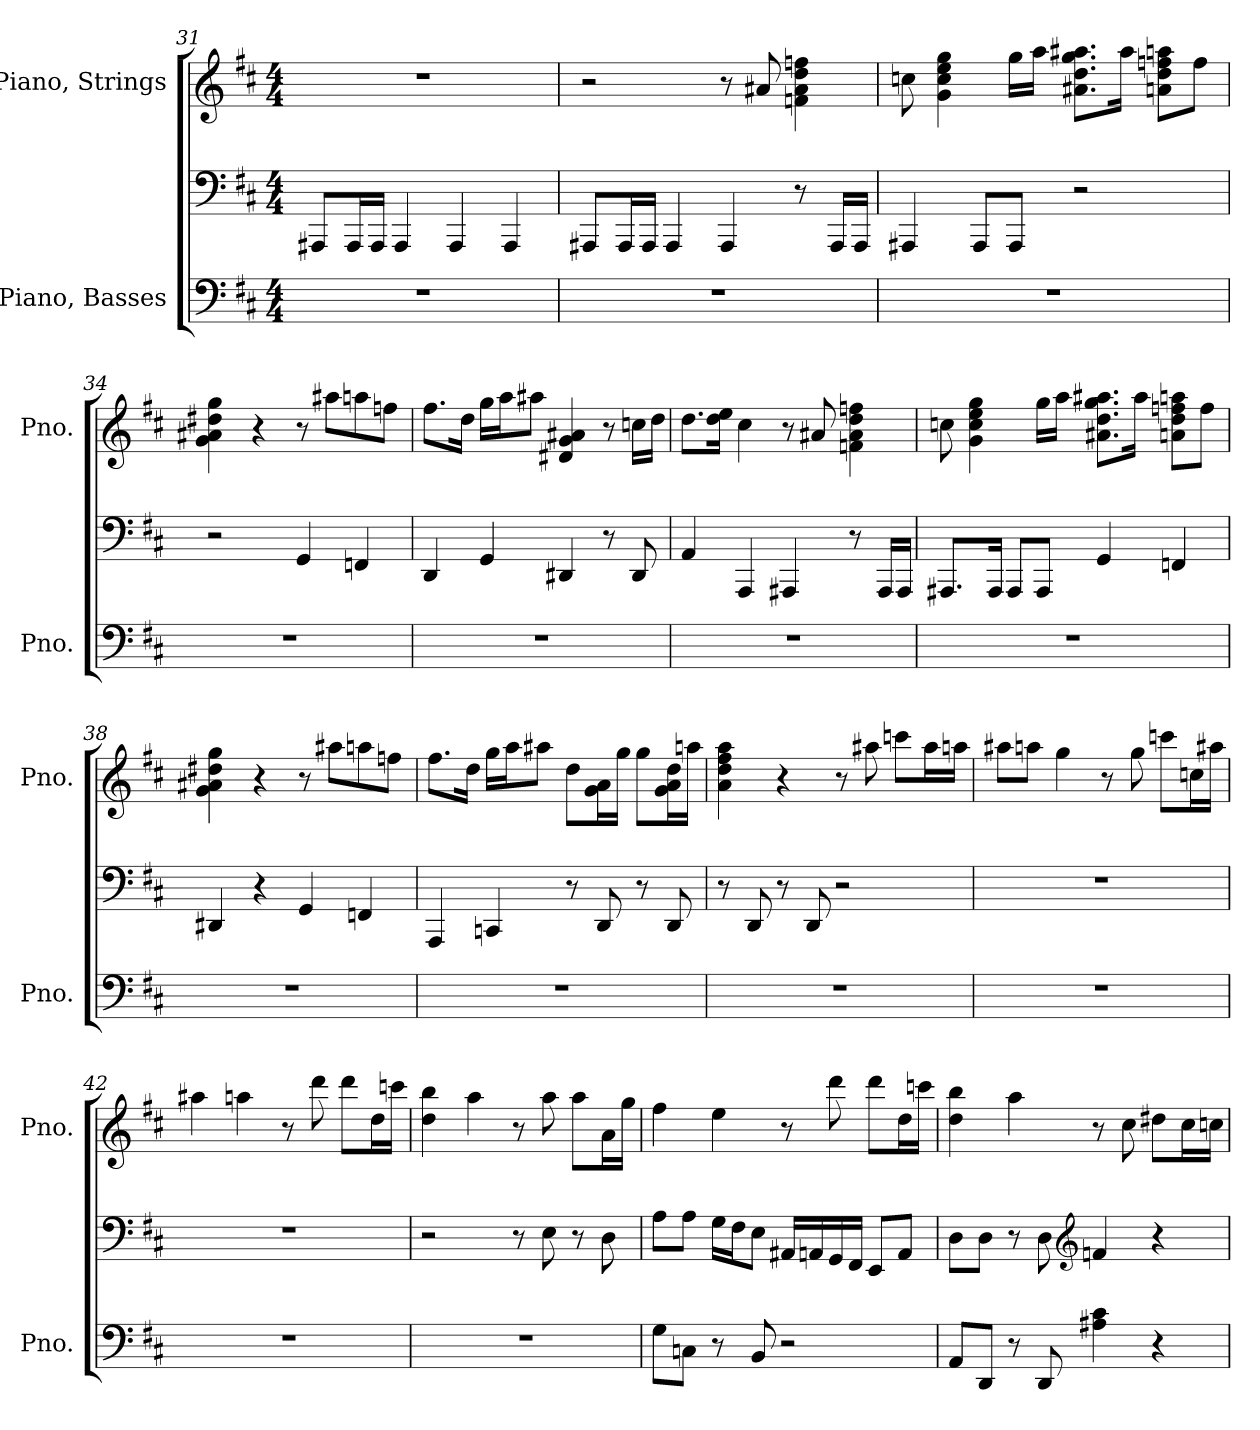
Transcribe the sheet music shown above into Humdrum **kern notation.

**kern	**kern	**kern
*part2	*part2	*part1
*staff3	*staff2	*staff1
*I"Piano, Basses	*	*I"Piano, Strings
*I'Pno.	*	*I'Pno.
*clefF4	*clefF4	*clefG2
*k[f#c#]	*k[f#c#]	*k[f#c#]
*M4/4	*M4/4	*M4/4
=31	=31	=31
1r	8AAA#X/L	1r
.	16AAA#/L	.
.	16AAA#/JJ	.
.	4AAA#/	.
.	4AAA#/	.
.	4AAA#/	.
=32	=32	=32
1r	8AAA#X/L	2r
.	16AAA#/L	.
.	16AAA#/JJ	.
.	4AAA#/	.
.	4AAA#/	8r
.	.	8a#X/
.	8r	4fn\ 4a#\ 4dd\ 4ffn\
.	16AAA#/LL	.
.	16AAA#/JJ	.
!!LO:LB:g=z
=33	=33	=33
1r	4AAA#X/	8ccn\
.	.	4g\ 4cc\ 4ee\ 4gg\
.	8AAA#/L	.
.	8AAA#/J	16gg\LL
.	.	16aa\JJ
.	2r	8.a#X\ 8.dd\ 8.gg\ 8.aa#X\L
.	.	16aa#\Jk
.	.	8an\ 8dd\ 8ffn\ 8aan\L
.	.	8ff\J
=34	=34	=34
1r	2r	4g\ 4a#X\ 4dd#X\ 4gg\
.	.	4r
.	4GG/	8r
.	.	8aa#X\L
.	4FFn/	8aan\
.	.	8ffn\J
=35	=35	=35
1r	4DD/	8.ff#\L
.	.	16dd\Jk
.	4GG/	16gg\LL
.	.	16aa\J
.	.	8aa#X\J
.	4DD#X/	4d#X/ 4g/ 4a#X/
.	8r	8r
.	8DD#/	16ccn\LL
.	.	16dd\JJ
!!LO:LB:g=z
=36	=36	=36
1r	4AA/	8.dd\L
.	.	16dd\ 16ee\Jk
.	4AAA/	4cc#\
.	4AAA#X/	8r
.	.	8a#X/
.	8r	4fn\ 4a#\ 4dd\ 4ffn\
.	16AAA#/LL	.
.	16AAA#/JJ	.
=37	=37	=37
1r	8.AAA#X/L	8ccn\
.	.	4g\ 4cc\ 4ee\ 4gg\
.	16AAA#/Jk	.
.	8AAA#/L	.
.	8AAA#/J	16gg\LL
.	.	16aa\JJ
.	4GG/	8.a#X\ 8.dd\ 8.gg\ 8.aa#X\L
.	.	16aa#\Jk
.	4FFn/	8an\ 8dd\ 8ffn\ 8aan\L
.	.	8ff\J
=38	=38	=38
1r	4DD#X/	4g\ 4a#X\ 4dd#X\ 4gg\
.	4r	4r
.	4GG/	8r
.	.	8aa#X\L
.	4FFn/	8aan\
.	.	8ffn\J
!!LO:LB:g=z
=39	=39	=39
1r	4AAA/	8.ff#\L
.	.	16dd\Jk
.	4CCn/	16gg\LL
.	.	16aa\J
.	.	8aa#X\J
.	8r	8dd\L
.	8DD/	16g\ 16a\L
.	.	16gg\JJ
.	8r	8gg\L
.	8DD/	16g\ 16a\ 16dd\L
.	.	16aan\JJ
=40	=40	=40
1r	8r	4a\ 4dd\ 4ff#\ 4aa\
.	8DD/	.
.	8r	4r
.	8DD/	.
.	2r	8r
.	.	8aa#X\
.	.	8cccn\L
.	.	16aa#\L
.	.	16aan\JJ
=41	=41	=41
1r	1r	8aa#X\L
.	.	8aan\J
.	.	4gg\
.	.	8r
.	.	8gg\
.	.	8cccn\L
.	.	16ccn\L
.	.	16aa#X\JJ
!!LO:PB:g=z
=42	=42	=42
1r	1r	4aa#X\
.	.	4aan\
.	.	8r
.	.	8ddd\
.	.	8ddd\L
.	.	16dd\L
.	.	16cccn\JJ
=43	=43	=43
1r	2r	4dd\ 4bb\
.	.	4aa\
.	8r	8r
.	8E\	8aa\
.	8r	8aa\L
.	8D\	16a\L
.	.	16gg\JJ
=44	=44	=44
8G\L	8A\L	4ff#\
8Cn\J	8A\J	.
8r	16G\LL	4ee\
.	16F#\J	.
8BB/	8E\J	.
2r	16AA#X/LL	8r
.	16AAn/	.
.	16GG/	8ddd\
.	16FF#/JJ	.
.	8EE/L	8ddd\L
.	8AA/J	16dd\L
.	.	16cccn\JJ
!!LO:LB:g=z
=45	=45	=45
8AA/L	8D\L	4dd\ 4bb\
8DD/J	8D\J	.
8r	8r	4aa\
8DD/	8D\	.
*	*clefG2	*
4A#X\ 4c#\	4fn/	8r
.	.	8cc#\
4r	4r	8dd#X\L
.	.	16cc#\L
.	.	16ccn\JJ
=	=	=
*-	*-	*-
